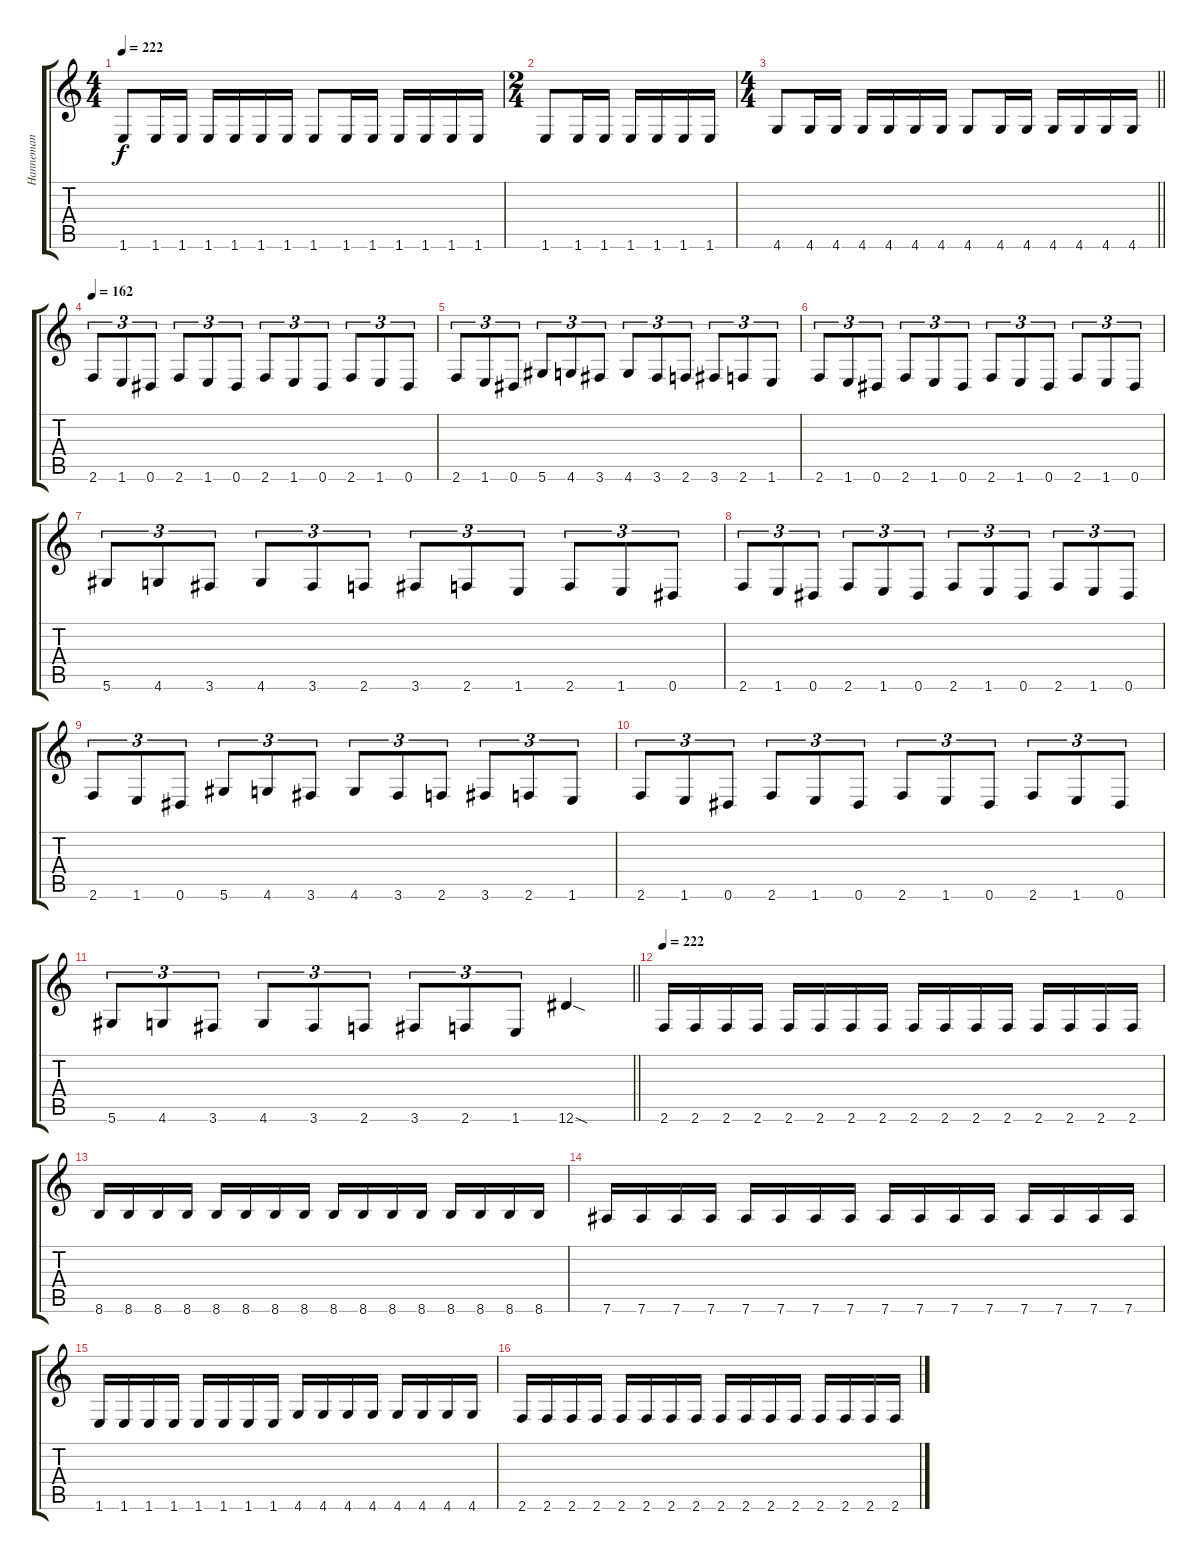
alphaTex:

\track ("Hanneman" "Hanneman") {instrument distortionguitar}
\staff {score tabs}
\tuning (Eb4 Bb3 Gb3 Db3 Ab2 Eb2) {hide}
\ts (4 4)
\tempo 222
\clef g2
\ks c
1.6.8{dy f} 1.6.16 1.6.16 1.6.16 1.6.16 1.6.16 1.6.16 1.6.8 1.6.16 1.6.16 1.6.16 1.6.16 1.6.16 1.6.16 |
\ts (2 4)
1.6.8 1.6.16 1.6.16 1.6.16 1.6.16 1.6.16 1.6.16 |
\ts (4 4)
\barLineRight lightlight
4.6.8 4.6.16 4.6.16 4.6.16 4.6.16 4.6.16 4.6.16 4.6.8 4.6.16 4.6.16 4.6.16 4.6.16 4.6.16 4.6.16 |
\tempo 162
2.6.8{tu (3 2)} 1.6.8{tu (3 2)} 0.6.8{tu (3 2)} 2.6.8{tu (3 2)} 1.6.8{tu (3 2)} 0.6.8{tu (3 2)} 2.6.8{tu (3 2)} 1.6.8{tu (3 2)} 0.6.8{tu (3 2)} 2.6.8{tu (3 2)} 1.6.8{tu (3 2)} 0.6.8{tu (3 2)} |
2.6.8{tu (3 2)} 1.6.8{tu (3 2)} 0.6.8{tu (3 2)} 5.6.8{tu (3 2)} 4.6.8{tu (3 2)} 3.6.8{tu (3 2)} 4.6.8{tu (3 2)} 3.6.8{tu (3 2)} 2.6.8{tu (3 2)} 3.6.8{tu (3 2)} 2.6.8{tu (3 2)} 1.6.8{tu (3 2)} |
2.6.8{tu (3 2)} 1.6.8{tu (3 2)} 0.6.8{tu (3 2)} 2.6.8{tu (3 2)} 1.6.8{tu (3 2)} 0.6.8{tu (3 2)} 2.6.8{tu (3 2)} 1.6.8{tu (3 2)} 0.6.8{tu (3 2)} 2.6.8{tu (3 2)} 1.6.8{tu (3 2)} 0.6.8{tu (3 2)} |
5.6.8{tu (3 2)} 4.6.8{tu (3 2)} 3.6.8{tu (3 2)} 4.6.8{tu (3 2)} 3.6.8{tu (3 2)} 2.6.8{tu (3 2)} 3.6.8{tu (3 2)} 2.6.8{tu (3 2)} 1.6.8{tu (3 2)} 2.6.8{tu (3 2)} 1.6.8{tu (3 2)} 0.6.8{tu (3 2)} |
2.6.8{tu (3 2)} 1.6.8{tu (3 2)} 0.6.8{tu (3 2)} 2.6.8{tu (3 2)} 1.6.8{tu (3 2)} 0.6.8{tu (3 2)} 2.6.8{tu (3 2)} 1.6.8{tu (3 2)} 0.6.8{tu (3 2)} 2.6.8{tu (3 2)} 1.6.8{tu (3 2)} 0.6.8{tu (3 2)} |
2.6.8{tu (3 2)} 1.6.8{tu (3 2)} 0.6.8{tu (3 2)} 5.6.8{tu (3 2)} 4.6.8{tu (3 2)} 3.6.8{tu (3 2)} 4.6.8{tu (3 2)} 3.6.8{tu (3 2)} 2.6.8{tu (3 2)} 3.6.8{tu (3 2)} 2.6.8{tu (3 2)} 1.6.8{tu (3 2)} |
2.6.8{tu (3 2)} 1.6.8{tu (3 2)} 0.6.8{tu (3 2)} 2.6.8{tu (3 2)} 1.6.8{tu (3 2)} 0.6.8{tu (3 2)} 2.6.8{tu (3 2)} 1.6.8{tu (3 2)} 0.6.8{tu (3 2)} 2.6.8{tu (3 2)} 1.6.8{tu (3 2)} 0.6.8{tu (3 2)} |
\barLineRight lightlight
5.6.8{tu (3 2)} 4.6.8{tu (3 2)} 3.6.8{tu (3 2)} 4.6.8{tu (3 2)} 3.6.8{tu (3 2)} 2.6.8{tu (3 2)} 3.6.8{tu (3 2)} 2.6.8{tu (3 2)} 1.6.8{tu (3 2)} 12.6{sod}.4 |
\tempo 222
2.6.16 2.6.16 2.6.16 2.6.16 2.6.16 2.6.16 2.6.16 2.6.16 2.6.16 2.6.16 2.6.16 2.6.16 2.6.16 2.6.16 2.6.16 2.6.16 |
8.6.16 8.6.16 8.6.16 8.6.16 8.6.16 8.6.16 8.6.16 8.6.16 8.6.16 8.6.16 8.6.16 8.6.16 8.6.16 8.6.16 8.6.16 8.6.16 |
7.6.16 7.6.16 7.6.16 7.6.16 7.6.16 7.6.16 7.6.16 7.6.16 7.6.16 7.6.16 7.6.16 7.6.16 7.6.16 7.6.16 7.6.16 7.6.16 |
1.6.16 1.6.16 1.6.16 1.6.16 1.6.16 1.6.16 1.6.16 1.6.16 4.6.16 4.6.16 4.6.16 4.6.16 4.6.16 4.6.16 4.6.16 4.6.16 |
2.6.16 2.6.16 2.6.16 2.6.16 2.6.16 2.6.16 2.6.16 2.6.16 2.6.16 2.6.16 2.6.16 2.6.16 2.6.16 2.6.16 2.6.16 2.6.16
